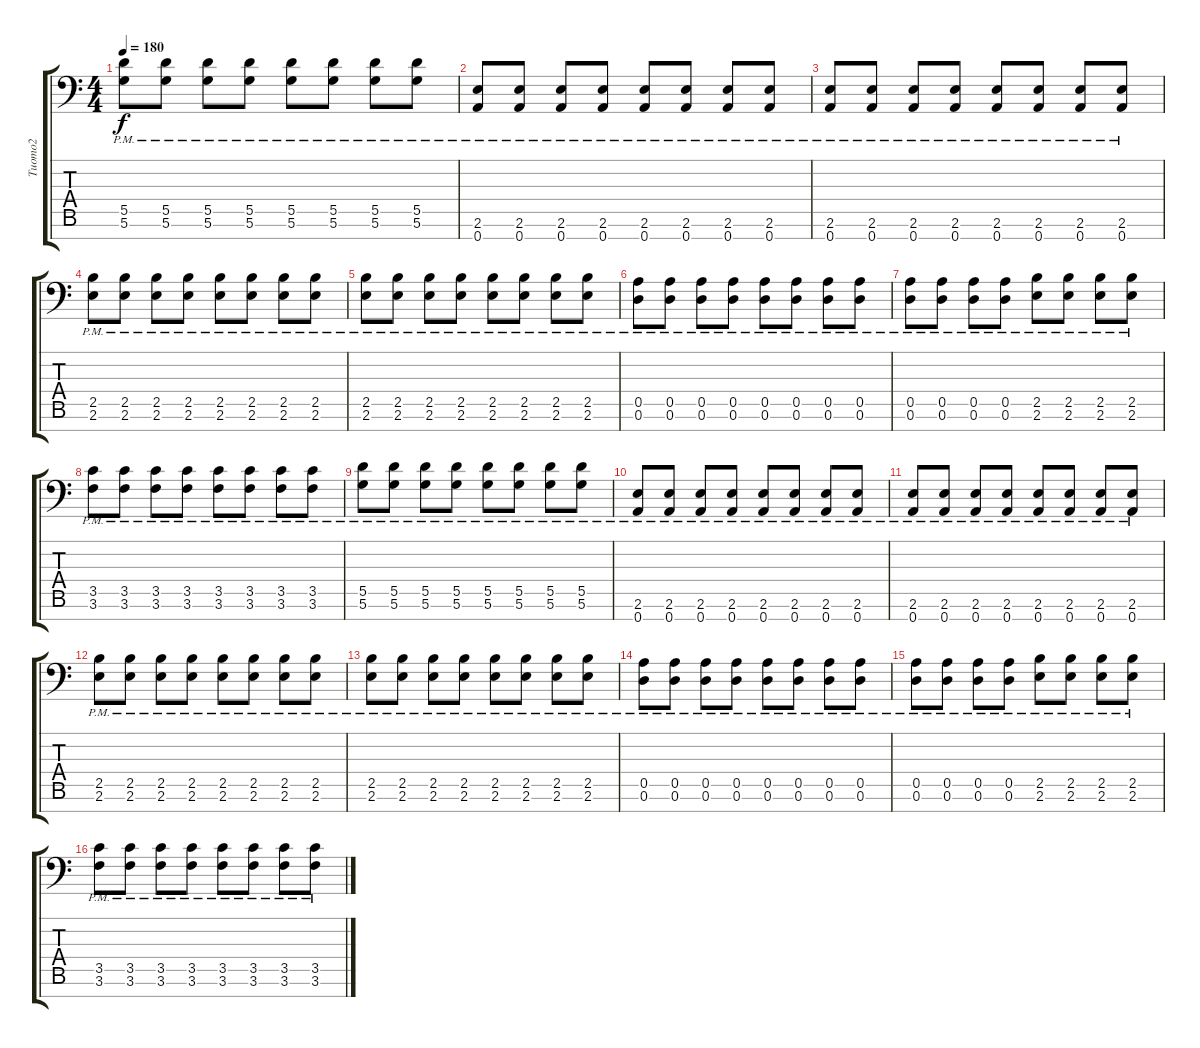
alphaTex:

\track ("Tuomo2" "Tuomo2") {instrument distortionguitar}
\staff {score tabs}
\tuning (E4 B3 G3 D3 A2 D2 A1) {hide}
\ts (4 4)
\tempo 180
\clef f4
\ks c
(5.5{pm} 5.6{pm}).8{dy f} (5.5{pm} 5.6{pm}).8 (5.5{pm} 5.6{pm}).8 (5.5{pm} 5.6{pm}).8 (5.5{pm} 5.6{pm}).8 (5.5{pm} 5.6{pm}).8 (5.5{pm} 5.6{pm}).8 (5.5{pm} 5.6{pm}).8 |
(2.6{pm} 0.7{pm}).8 (2.6{pm} 0.7{pm}).8 (2.6{pm} 0.7{pm}).8 (2.6{pm} 0.7{pm}).8 (2.6{pm} 0.7{pm}).8 (2.6{pm} 0.7{pm}).8 (2.6{pm} 0.7{pm}).8 (2.6{pm} 0.7{pm}).8 |
(2.6{pm} 0.7{pm}).8 (2.6{pm} 0.7{pm}).8 (2.6{pm} 0.7{pm}).8 (2.6{pm} 0.7{pm}).8 (2.6{pm} 0.7{pm}).8 (2.6{pm} 0.7{pm}).8 (2.6{pm} 0.7{pm}).8 (2.6{pm} 0.7{pm}).8 |
(2.5{pm} 2.6{pm}).8 (2.5{pm} 2.6{pm}).8 (2.5{pm} 2.6{pm}).8 (2.5{pm} 2.6{pm}).8 (2.5{pm} 2.6{pm}).8 (2.5{pm} 2.6{pm}).8 (2.5{pm} 2.6{pm}).8 (2.5{pm} 2.6{pm}).8 |
(2.5{pm} 2.6{pm}).8 (2.5{pm} 2.6{pm}).8 (2.5{pm} 2.6{pm}).8 (2.5{pm} 2.6{pm}).8 (2.5{pm} 2.6{pm}).8 (2.5{pm} 2.6{pm}).8 (2.5{pm} 2.6{pm}).8 (2.5{pm} 2.6{pm}).8 |
(0.5{pm} 0.6{pm}).8 (0.5{pm} 0.6{pm}).8 (0.5{pm} 0.6{pm}).8 (0.5{pm} 0.6{pm}).8 (0.5{pm} 0.6{pm}).8 (0.5{pm} 0.6{pm}).8 (0.5{pm} 0.6{pm}).8 (0.5{pm} 0.6{pm}).8 |
(0.5{pm} 0.6{pm}).8 (0.5{pm} 0.6{pm}).8 (0.5{pm} 0.6{pm}).8 (0.5{pm} 0.6{pm}).8 (2.5{pm} 2.6{pm}).8 (2.5{pm} 2.6{pm}).8 (2.5{pm} 2.6{pm}).8 (2.5{pm} 2.6{pm}).8 |
(3.5{pm} 3.6{pm}).8 (3.5{pm} 3.6{pm}).8 (3.5{pm} 3.6{pm}).8 (3.5{pm} 3.6{pm}).8 (3.5{pm} 3.6{pm}).8 (3.5{pm} 3.6{pm}).8 (3.5{pm} 3.6{pm}).8 (3.5{pm} 3.6{pm}).8 |
(5.5{pm} 5.6{pm}).8 (5.5{pm} 5.6{pm}).8 (5.5{pm} 5.6{pm}).8 (5.5{pm} 5.6{pm}).8 (5.5{pm} 5.6{pm}).8 (5.5{pm} 5.6{pm}).8 (5.5{pm} 5.6{pm}).8 (5.5{pm} 5.6{pm}).8 |
(2.6{pm} 0.7{pm}).8 (2.6{pm} 0.7{pm}).8 (2.6{pm} 0.7{pm}).8 (2.6{pm} 0.7{pm}).8 (2.6{pm} 0.7{pm}).8 (2.6{pm} 0.7{pm}).8 (2.6{pm} 0.7{pm}).8 (2.6{pm} 0.7{pm}).8 |
(2.6{pm} 0.7{pm}).8 (2.6{pm} 0.7{pm}).8 (2.6{pm} 0.7{pm}).8 (2.6{pm} 0.7{pm}).8 (2.6{pm} 0.7{pm}).8 (2.6{pm} 0.7{pm}).8 (2.6{pm} 0.7{pm}).8 (2.6{pm} 0.7{pm}).8 |
(2.5{pm} 2.6{pm}).8 (2.5{pm} 2.6{pm}).8 (2.5{pm} 2.6{pm}).8 (2.5{pm} 2.6{pm}).8 (2.5{pm} 2.6{pm}).8 (2.5{pm} 2.6{pm}).8 (2.5{pm} 2.6{pm}).8 (2.5{pm} 2.6{pm}).8 |
(2.5{pm} 2.6{pm}).8 (2.5{pm} 2.6{pm}).8 (2.5{pm} 2.6{pm}).8 (2.5{pm} 2.6{pm}).8 (2.5{pm} 2.6{pm}).8 (2.5{pm} 2.6{pm}).8 (2.5{pm} 2.6{pm}).8 (2.5{pm} 2.6{pm}).8 |
(0.5{pm} 0.6{pm}).8{volume 11} (0.5{pm} 0.6{pm}).8 (0.5{pm} 0.6{pm}).8 (0.5{pm} 0.6{pm}).8 (0.5{pm} 0.6{pm}).8 (0.5{pm} 0.6{pm}).8 (0.5{pm} 0.6{pm}).8 (0.5{pm} 0.6{pm}).8 |
(0.5{pm} 0.6{pm}).8 (0.5{pm} 0.6{pm}).8 (0.5{pm} 0.6{pm}).8 (0.5{pm} 0.6{pm}).8 (2.5{pm} 2.6{pm}).8 (2.5{pm} 2.6{pm}).8 (2.5{pm} 2.6{pm}).8 (2.5{pm} 2.6{pm}).8 |
(3.5{pm} 3.6{pm}).8 (3.5{pm} 3.6{pm}).8 (3.5{pm} 3.6{pm}).8 (3.5{pm} 3.6{pm}).8 (3.5{pm} 3.6{pm}).8 (3.5{pm} 3.6{pm}).8 (3.5{pm} 3.6{pm}).8 (3.5{pm} 3.6{pm}).8
